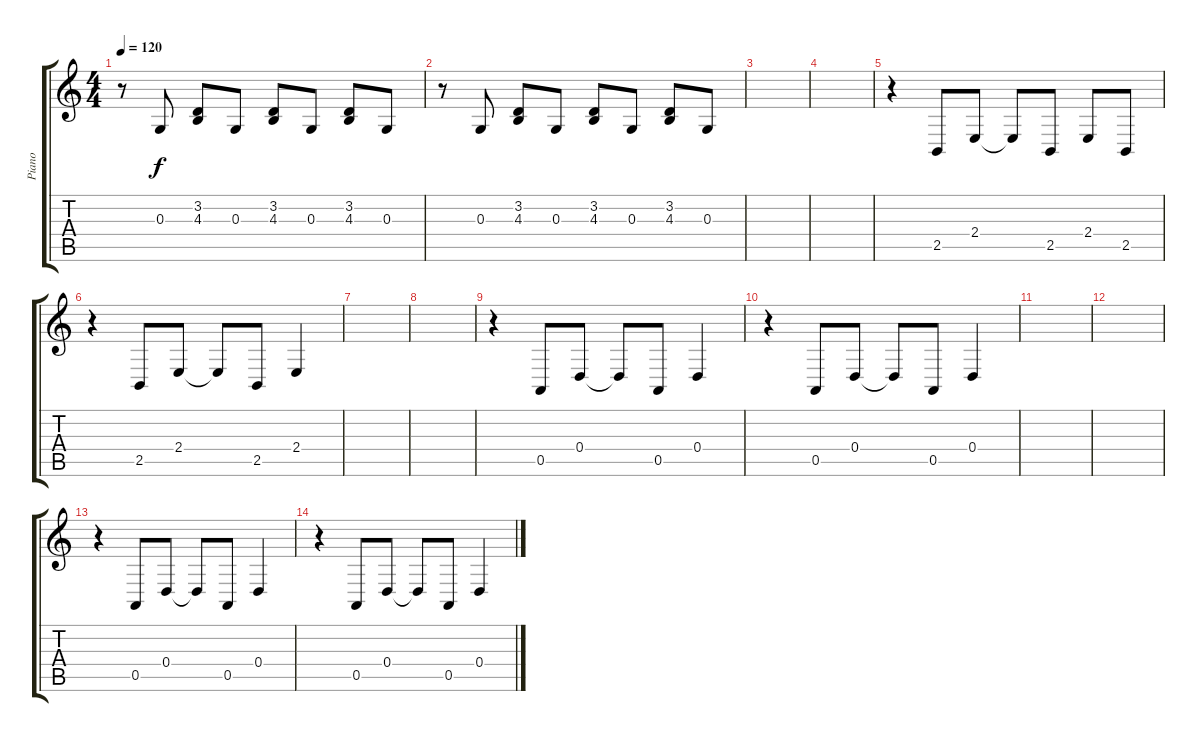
\track ("Piano" "Piano") {instrument acousticgrandpiano}
\staff {score tabs}
\tuning (E4 B3 G3 D3 A2 E2) {hide}
\ts (4 4)
\tempo 120
\clef g2
\ks c
r.8{dy f instrument acousticgrandpiano} 0.3.8 (3.2 4.3).8 0.3.8 (3.2 4.3).8 0.3.8 (3.2 4.3).8 0.3.8 |
r.8 0.3.8 (3.2 4.3).8 0.3.8 (3.2 4.3).8 0.3.8 (3.2 4.3).8 0.3.8 |
|
|
r.4 2.5.8 2.4.8 2.4{t}.8 2.5.8 2.4.8 2.5.8 |
r.4 2.5.8 2.4.8 2.4{t}.8 2.5.8 2.4.4 |
|
|
r.4 0.5.8 0.4.8 0.4{t}.8 0.5.8 0.4.4 |
r.4 0.5.8 0.4.8 0.4{t}.8 0.5.8 0.4.4 |
|
|
r.4 0.5.8 0.4.8 0.4{t}.8 0.5.8 0.4.4 |
r.4 0.5.8 0.4.8 0.4{t}.8 0.5.8 0.4.4
